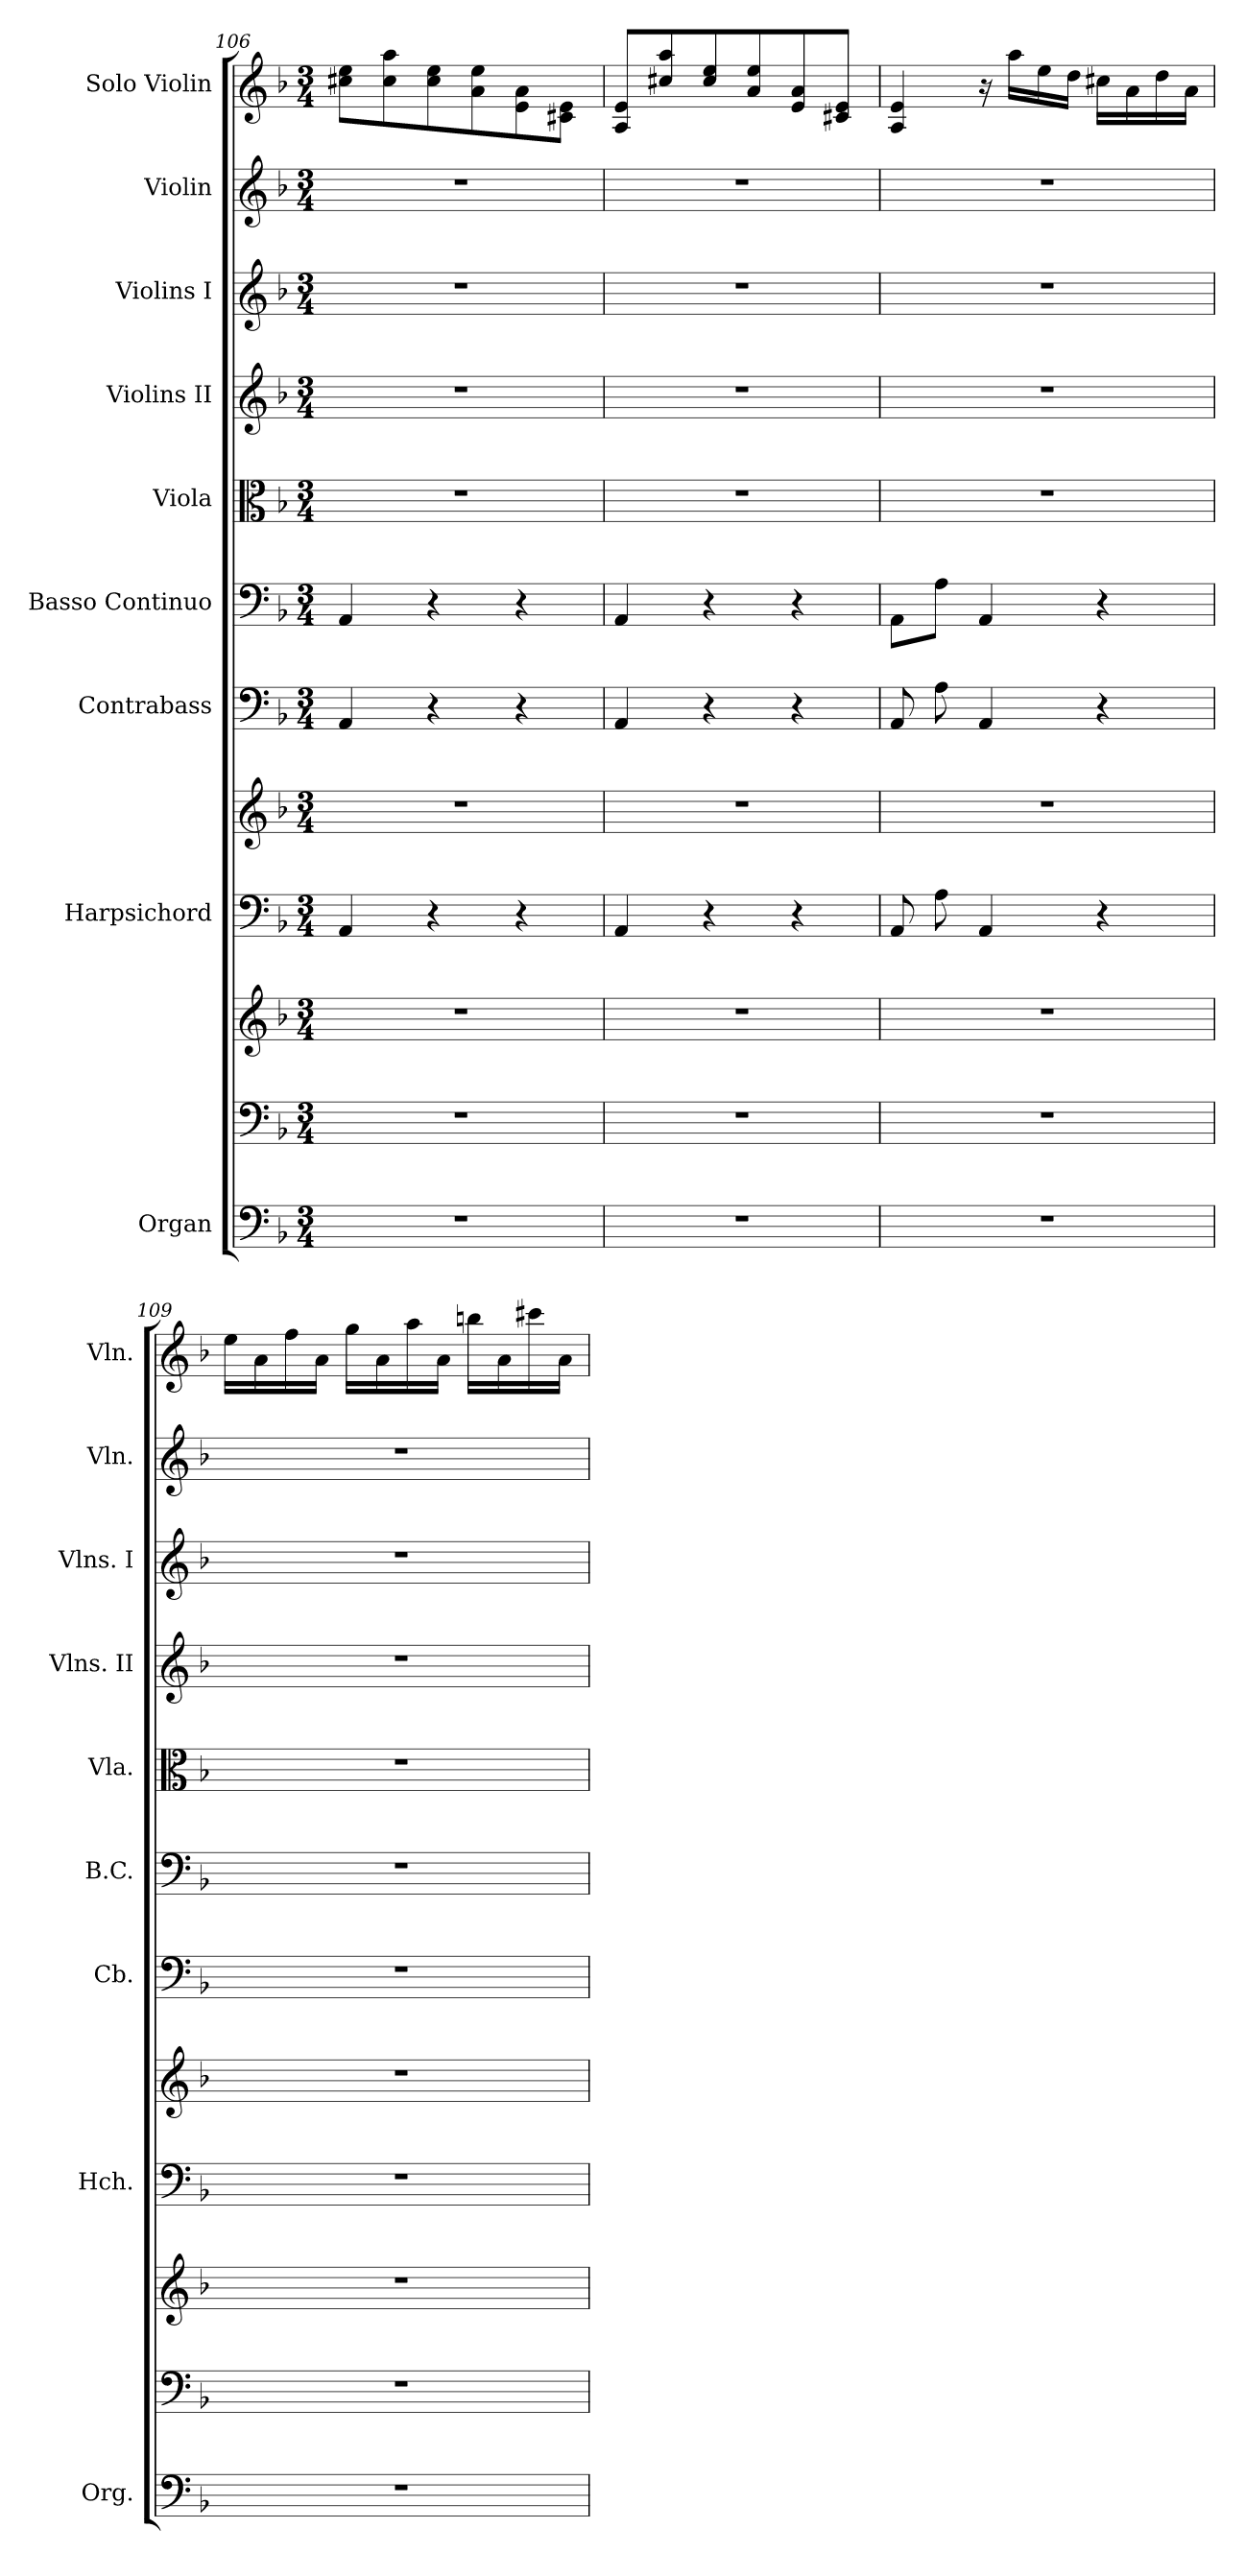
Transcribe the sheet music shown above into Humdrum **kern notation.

**kern	**kern	**kern	**kern	**kern	**kern	**kern	**kern	**kern	**kern	**kern	**kern
*part9	*part9	*part9	*part8	*part8	*part7	*part6	*part5	*part4	*part3	*part2	*part1
*staff12	*staff11	*staff10	*staff9	*staff8	*staff7	*staff6	*staff5	*staff4	*staff3	*staff2	*staff1
*I"Organ	*	*	*I"Harpsichord	*	*I"Contrabass	*I"Basso Continuo	*I"Viola	*I"Violins II	*I"Violins I	*I"Violin	*I"Solo Violin
*I'Org.	*	*	*I'Hch.	*	*I'Cb.	*I'B.C.	*I'Vla.	*I'Vlns. II	*I'Vlns. I	*I'Vln.	*I'Vln.
!!LO:LB:g=z
*clefF4	*clefF4	*clefG2	*clefF4	*clefG2	*clefF4	*clefF4	*clefC3	*clefG2	*clefG2	*clefG2	*clefG2
*	*	*	*	*	*ITrd7c12	*	*	*	*	*	*
*k[b-]	*k[b-]	*k[b-]	*k[b-]	*k[b-]	*k[b-]	*k[b-]	*k[b-]	*k[b-]	*k[b-]	*k[b-]	*k[b-]
*M3/4	*M3/4	*M3/4	*M3/4	*M3/4	*M3/4	*M3/4	*M3/4	*M3/4	*M3/4	*M3/4	*M3/4
=106	=106	=106	=106	=106	=106	=106	=106	=106	=106	=106	=106
2.r	2.r	2.r	4AA/	2.r	4AAA/	4AA/	2.r	2.r	2.r	2.r	8cc#X\ 8ee\L
.	.	.	.	.	.	.	.	.	.	.	8cc#\ 8aa\
.	.	.	4r	.	4r	4r	.	.	.	.	8cc#\ 8ee\
.	.	.	.	.	.	.	.	.	.	.	8a\ 8ee\
.	.	.	4r	.	4r	4r	.	.	.	.	8e\ 8a\
.	.	.	.	.	.	.	.	.	.	.	8c#X\ 8e\J
=107	=107	=107	=107	=107	=107	=107	=107	=107	=107	=107	=107
2.r	2.r	2.r	4AA/	2.r	4AAA/	4AA/	2.r	2.r	2.r	2.r	8A/ 8e/L
.	.	.	.	.	.	.	.	.	.	.	8cc#X/ 8aa/
.	.	.	4r	.	4r	4r	.	.	.	.	8cc#/ 8ee/
.	.	.	.	.	.	.	.	.	.	.	8a/ 8ee/
.	.	.	4r	.	4r	4r	.	.	.	.	8e/ 8a/
.	.	.	.	.	.	.	.	.	.	.	8c#X/ 8e/J
=108	=108	=108	=108	=108	=108	=108	=108	=108	=108	=108	=108
2.r	2.r	2.r	8AA/	2.r	8AAA/	8AA\L	2.r	2.r	2.r	2.r	4A/ 4e/
.	.	.	8A\	.	8AA\	8A\J	.	.	.	.	.
.	.	.	4AA/	.	4AAA/	4AA/	.	.	.	.	16r
.	.	.	.	.	.	.	.	.	.	.	16aa\LL
.	.	.	.	.	.	.	.	.	.	.	16ee\
.	.	.	.	.	.	.	.	.	.	.	16dd\JJ
.	.	.	4r	.	4r	4r	.	.	.	.	16cc#X\LL
.	.	.	.	.	.	.	.	.	.	.	16a\
.	.	.	.	.	.	.	.	.	.	.	16dd\
.	.	.	.	.	.	.	.	.	.	.	16a\JJ
=109	=109	=109	=109	=109	=109	=109	=109	=109	=109	=109	=109
2.r	2.r	2.r	2.r	2.r	2.r	2.r	2.r	2.r	2.r	2.r	16ee\LL
.	.	.	.	.	.	.	.	.	.	.	16a\
.	.	.	.	.	.	.	.	.	.	.	16ff\
.	.	.	.	.	.	.	.	.	.	.	16a\JJ
.	.	.	.	.	.	.	.	.	.	.	16gg\LL
.	.	.	.	.	.	.	.	.	.	.	16a\
.	.	.	.	.	.	.	.	.	.	.	16aa\
.	.	.	.	.	.	.	.	.	.	.	16a\JJ
.	.	.	.	.	.	.	.	.	.	.	16bbn\LL
.	.	.	.	.	.	.	.	.	.	.	16a\
.	.	.	.	.	.	.	.	.	.	.	16ccc#X\
.	.	.	.	.	.	.	.	.	.	.	16a\JJ
=	=	=	=	=	=	=	=	=	=	=	=
*-	*-	*-	*-	*-	*-	*-	*-	*-	*-	*-	*-
